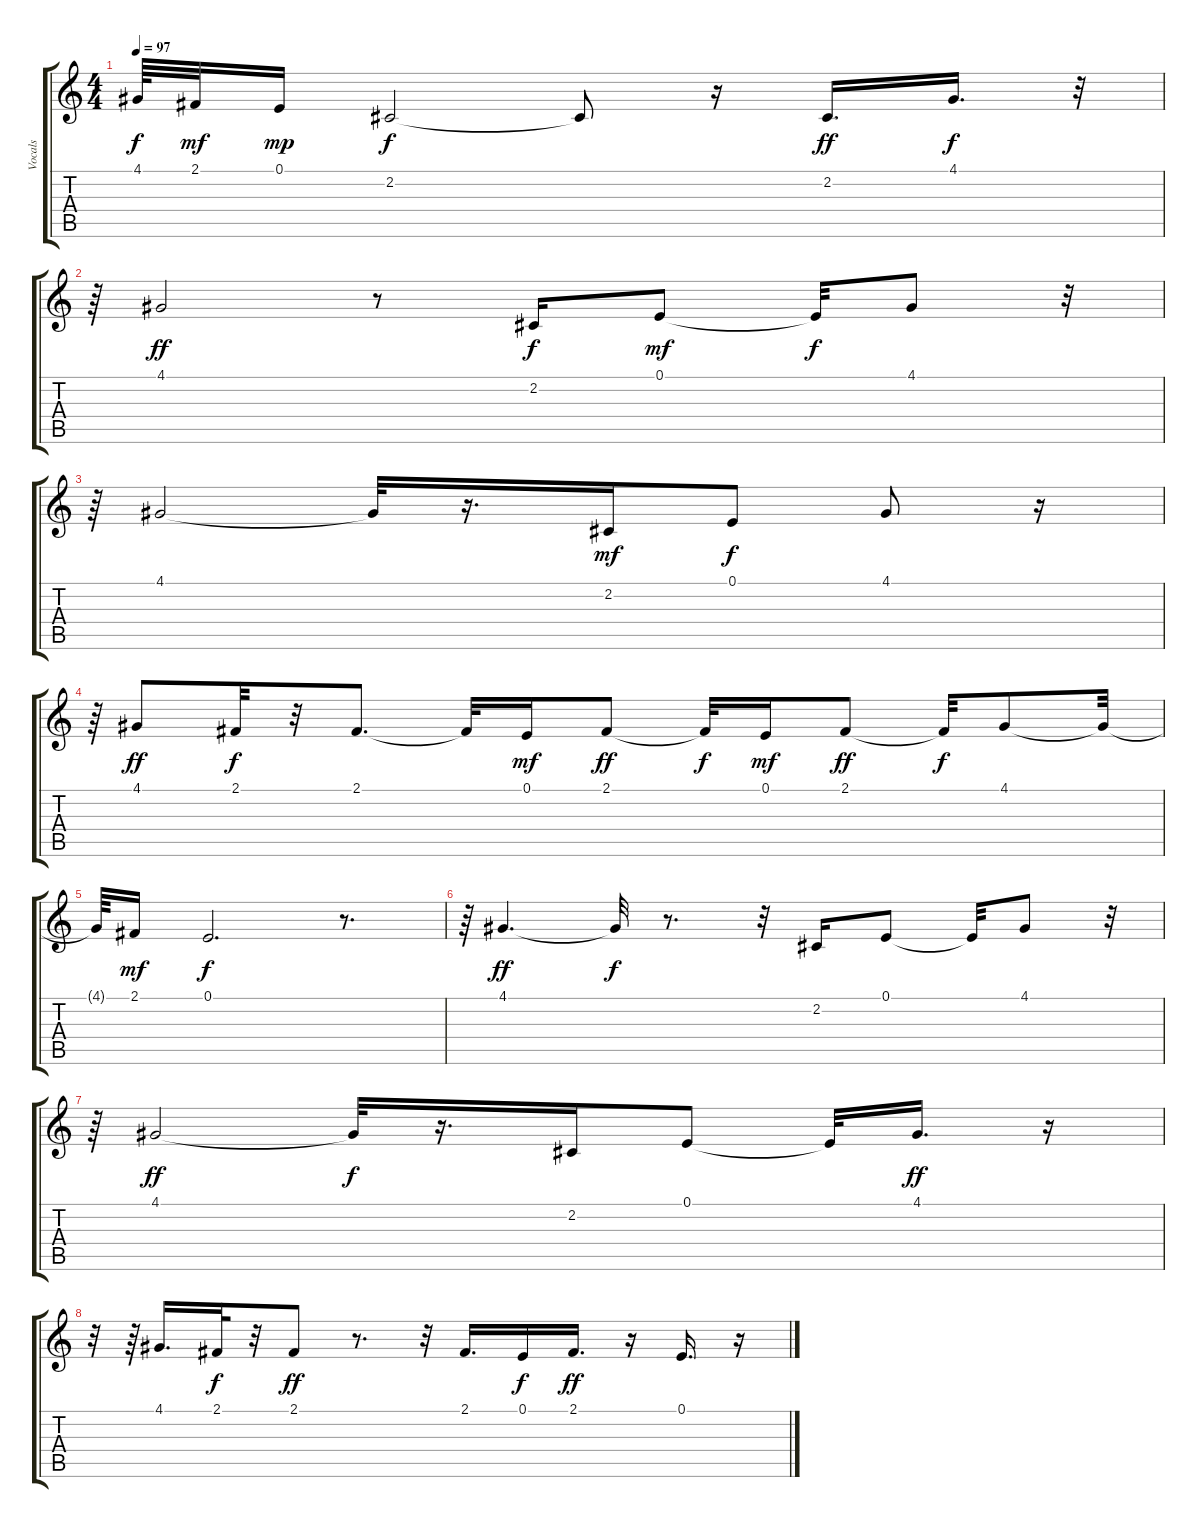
\track ("Vocals" "Vocals") {instrument acousticgrandpiano}
\staff {score tabs}
\tuning (E4 B3 G3 D3 A2 E2) {hide}
\ts (4 4)
\tempo 97
\clef g2
\ks c
4.1{t}.64{dy f} 2.1.32{dy mf} 0.1.16{dy mp} 2.2.2{dy f} 2.2{t}.8 r.16 2.2.16{d dy ff} 4.1.16{d dy f} r.32 |
r.64 4.1.2{dy ff} r.8 2.2.16{dy f} 0.1.8{dy mf} 0.1{t}.32{dy f} 4.1.8 r.32 |
r.64 4.1.2 4.1{t}.32 r.16{d} 2.2.16{dy mf} 0.1.8{dy f} 4.1.8 r.16 |
r.64 4.1.8{dy ff} 2.1.32{dy f} r.32 2.1.8{d} 2.1{t}.32 0.1.16{dy mf} 2.1.8{dy ff} 2.1{t}.32{dy f} 0.1.16{dy mf} 2.1.8{dy ff} 2.1{t}.32{dy f} 4.1.8 4.1{t}.32 |
4.1{t}.64 2.1.16{dy mf} 0.1.2{d dy f} r.8{d} |
r.64 4.1.4{d dy ff} 4.1{t}.32{dy f} r.8{d} r.32 2.2.16 0.1.8 0.1{t}.32 4.1.8 r.32 |
r.64 4.1.2{dy ff} 4.1{t}.32{dy f} r.16{d} 2.2.16 0.1.8 0.1{t}.32 4.1.16{d dy ff} r.16 |
r.32 r.64 4.1.16{d} 2.1.32{dy f} r.32 2.1.8{dy ff} r.8{d} r.32 2.1.16{d} 0.1.16{dy f} 2.1.16{d dy ff} r.16 0.1.16{d} r.16
